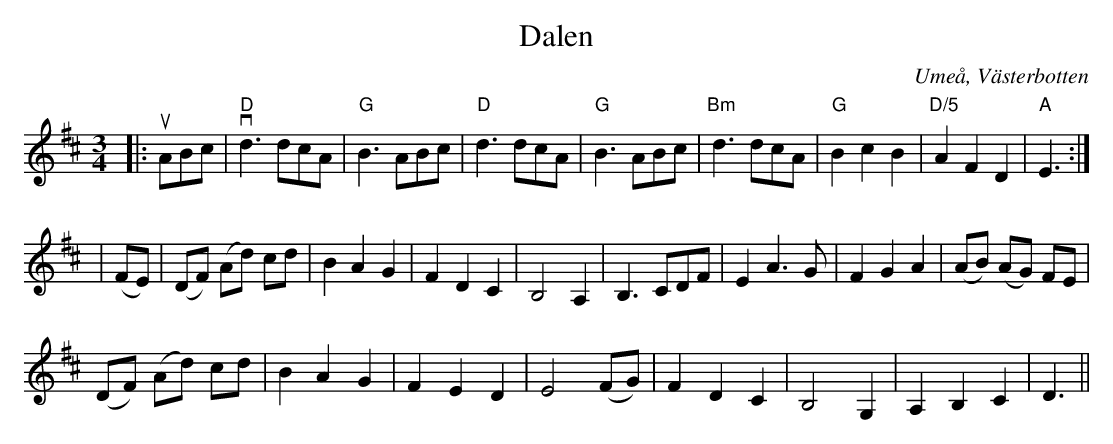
X:1
T:Dalen
O:Umeå, Västerbotten
M:3/4
L:1/8
K:D
|: uABc | "D"vd3 dcA | "G"B3 ABc | "D" d3 dcA | "G"B3 ABc | "Bm"d3 dcA | "G"B2 c2 B2 | "D/5"A2 F2 D2 | "A"E3 :|
| (FE) | (DF) (Ad) cd | B2 A2 G2 | F2 D2 C2 | B,4 A,2 | B,3 CDF | E2 A3 G | F2 G2 A2 | (AB) (AG) FE |
 (DF) (Ad) cd | B2 A2 G2 | F2 E2 D2 | E4 (FG) | F2 D2 C2 | B,4 G,2 | A,2 B,2 C2 | D3 ||
